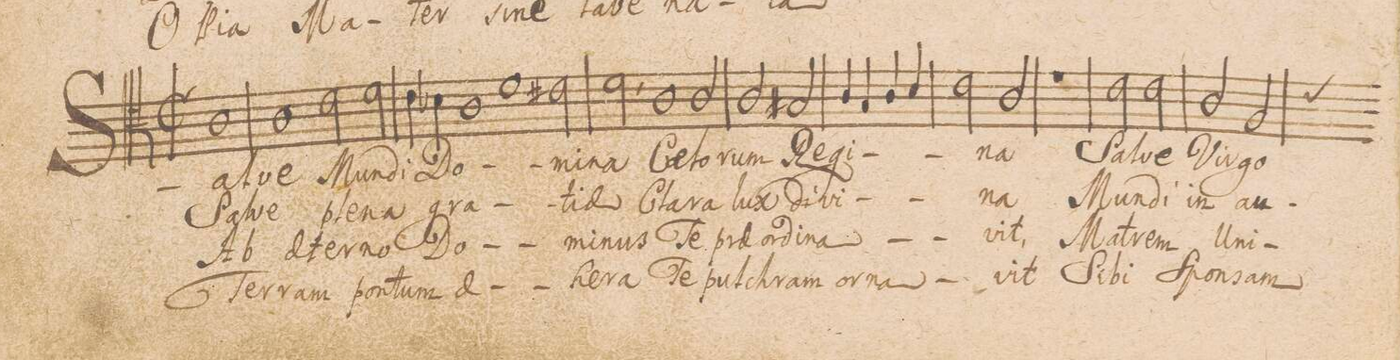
**kern	**text	**text	**text	**text
*I"CANTVS.	*	*	*	*
*clefC4	*	*	*	*
*k[]	*	*	*	*
*met(C|)	*	*	*	*
*M2/1	*	*	*	*
*2\right	*	*	*	*
1A	Sal-	Sal-	Ab	Ter-
1A	-ve	-ve	ae-	-ram
=2-	=2-	=2-	=2-	=2-
2c\	Mun-	ple-	-ter-	pon-
2d\	-di	-na	-no	-tum
4c\	Do-	gra-	Do-	ae-
4B-X\	.	.	.	.
1A\	.	.	.	.
=3-	=3-	=3-	=3-	=3-
1d	.	.	.	.
2c#X\	-mi-	-ti-	-mi-	-(t)he-
=4-	=4-	=4-	=4-	=4-
2d,<\	-na	-a	-nus	-ra
1A	Cae-	Cla-	Te	Te
2A/	-lo-	-ra	prae-	pul-
=5-	=5-	=5-	=5-	=5-
2A/	-rum	lux	-or-	-chram
2G#X/	Re-	di-	-di-	or-
4A/	-gi-	-vi-	-na-	-na-
4Gny	.	.	.	.
4A/	.	.	.	.
4B/	.	.	.	.
=6-	=6-	=6-	=6-	=6-
2cny\	.	.	.	.
2A/	-na	-na	-vit,	-vit
1r	.	.	.	.
=7-	=7-	=7-	=7-	=7-
2c\	Sal-	Mun-	Ma-	Si-
2c\	-ve	-di	-trem	-bi
2A/	Vir-	in	U-	Spon-
2F/	-go	au-	-ni-	-sam
*custos:c	*	*	*	*
=8-	=8-	=8-	=8-	=8-
*-	*-	*-	*-	*-
